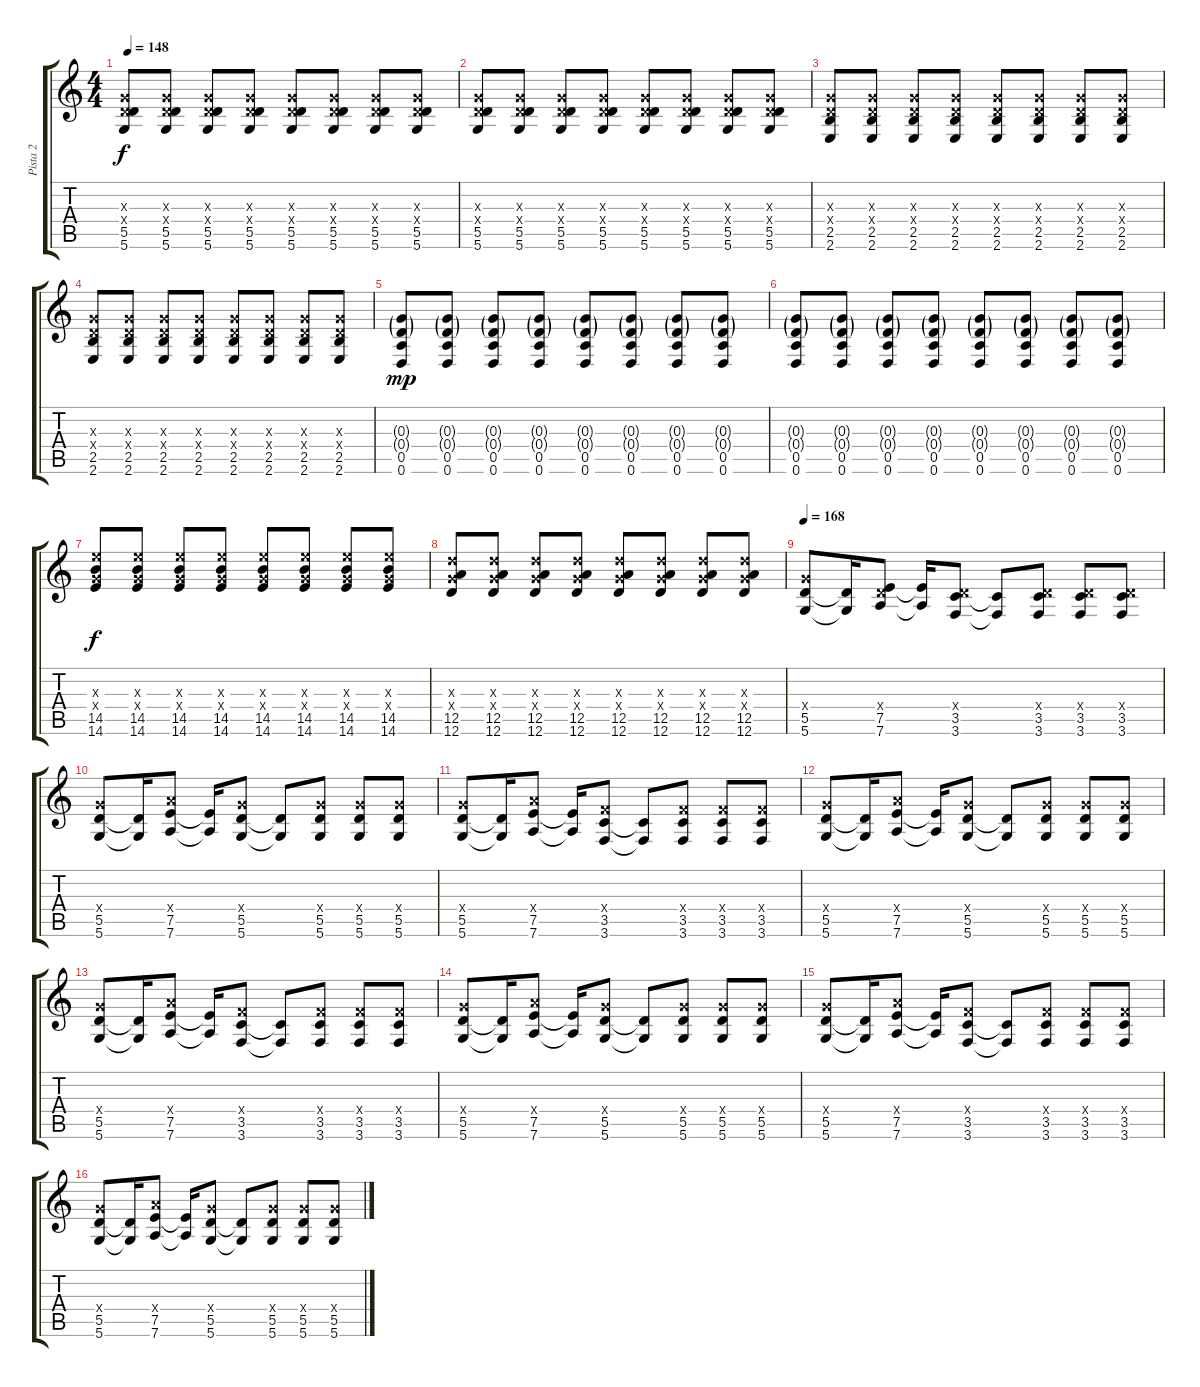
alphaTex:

\track ("Pista 2" "Pista 2") {instrument distortionguitar}
\staff {score tabs}
\tuning (E4 B3 G3 D3 A2 D2) {hide}
\ts (4 4)
\tempo 148
\clef g2
\ks c
(0.3{x} 0.4{x} 5.5 5.6).8{dy f} (0.3{x} 0.4{x} 5.5 5.6).8 (0.3{x} 0.4{x} 5.5 5.6).8 (0.3{x} 0.4{x} 5.5 5.6).8 (0.3{x} 0.4{x} 5.5 5.6).8 (0.3{x} 0.4{x} 5.5 5.6).8 (0.3{x} 0.4{x} 5.5 5.6).8 (0.3{x} 0.4{x} 5.5 5.6).8 |
(0.3{x} 0.4{x} 5.5 5.6).8 (0.3{x} 0.4{x} 5.5 5.6).8 (0.3{x} 0.4{x} 5.5 5.6).8 (0.3{x} 0.4{x} 5.5 5.6).8 (0.3{x} 0.4{x} 5.5 5.6).8 (0.3{x} 0.4{x} 5.5 5.6).8 (0.3{x} 0.4{x} 5.5 5.6).8 (0.3{x} 0.4{x} 5.5 5.6).8 |
(0.3{x} 0.4{x} 2.5 2.6).8 (0.3{x} 0.4{x} 2.5 2.6).8 (0.3{x} 0.4{x} 2.5 2.6).8 (0.3{x} 0.4{x} 2.5 2.6).8 (0.3{x} 0.4{x} 2.5 2.6).8 (0.3{x} 0.4{x} 2.5 2.6).8 (0.3{x} 0.4{x} 2.5 2.6).8 (0.3{x} 0.4{x} 2.5 2.6).8 |
(0.3{x} 0.4{x} 2.5 2.6).8 (0.3{x} 0.4{x} 2.5 2.6).8 (0.3{x} 0.4{x} 2.5 2.6).8 (0.3{x} 0.4{x} 2.5 2.6).8 (0.3{x} 0.4{x} 2.5 2.6).8 (0.3{x} 0.4{x} 2.5 2.6).8 (0.3{x} 0.4{x} 2.5 2.6).8 (0.3{x} 0.4{x} 2.5 2.6).8 |
(0.3{g} 0.4{g} 0.5 0.6).8{dy mp} (0.3{g} 0.4{g} 0.5 0.6).8 (0.3{g} 0.4{g} 0.5 0.6).8 (0.3{g} 0.4{g} 0.5 0.6).8 (0.3{g} 0.4{g} 0.5 0.6).8 (0.3{g} 0.4{g} 0.5 0.6).8 (0.3{g} 0.4{g} 0.5 0.6).8 (0.3{g} 0.4{g} 0.5 0.6).8 |
(0.3{g} 0.4{g} 0.5 0.6).8 (0.3{g} 0.4{g} 0.5 0.6).8 (0.3{g} 0.4{g} 0.5 0.6).8 (0.3{g} 0.4{g} 0.5 0.6).8 (0.3{g} 0.4{g} 0.5 0.6).8 (0.3{g} 0.4{g} 0.5 0.6).8 (0.3{g} 0.4{g} 0.5 0.6).8 (0.3{g} 0.4{g} 0.5 0.6).8 |
(0.3{x} 14.4{x} 14.5 14.6).8{dy f} (0.3{x} 14.4{x} 14.5 14.6).8 (0.3{x} 14.4{x} 14.5 14.6).8 (0.3{x} 14.4{x} 14.5 14.6).8 (0.3{x} 14.4{x} 14.5 14.6).8 (0.3{x} 14.4{x} 14.5 14.6).8 (0.3{x} 14.4{x} 14.5 14.6).8 (0.3{x} 14.4{x} 14.5 14.6).8 |
(0.3{x} 12.4{x} 12.5 12.6).8 (0.3{x} 12.4{x} 12.5 12.6).8 (0.3{x} 12.4{x} 12.5 12.6).8 (0.3{x} 12.4{x} 12.5 12.6).8 (0.3{x} 12.4{x} 12.5 12.6).8 (0.3{x} 12.4{x} 12.5 12.6).8 (0.3{x} 12.4{x} 12.5 12.6).8 (0.3{x} 12.4{x} 12.5 12.6).8 |
\tempo 168
(5.4{x} 5.5 5.6).8 (5.5{t} 5.6{t}).16 (0.4{x} 7.5 7.6).8 (7.5{t} 7.6{t}).16 (0.4{x} 3.5 3.6).8 (3.5{t} 3.6{t}).8 (0.4{x} 3.5 3.6).8 (0.4{x} 3.5 3.6).8 (0.4{x} 3.5 3.6).8 |
(5.4{x} 5.5 5.6).8 (5.5{t} 5.6{t}).16 (7.4{x} 7.5 7.6).8 (7.5{t} 7.6{t}).16 (5.4{x} 5.5 5.6).8 (5.5{t} 5.6{t}).8 (5.4{x} 5.5 5.6).8 (5.4{x} 5.5 5.6).8 (5.4{x} 5.5 5.6).8 |
(5.4{x} 5.5 5.6).8 (5.5{t} 5.6{t}).16 (7.4{x} 7.5 7.6).8 (7.5{t} 7.6{t}).16 (3.4{x} 3.5 3.6).8 (3.5{t} 3.6{t}).8 (3.4{x} 3.5 3.6).8 (3.4{x} 3.5 3.6).8 (3.4{x} 3.5 3.6).8 |
(5.4{x} 5.5 5.6).8 (5.5{t} 5.6{t}).16 (7.4{x} 7.5 7.6).8 (7.5{t} 7.6{t}).16 (5.4{x} 5.5 5.6).8 (5.5{t} 5.6{t}).8 (5.4{x} 5.5 5.6).8 (5.4{x} 5.5 5.6).8 (5.4{x} 5.5 5.6).8 |
(5.4{x} 5.5 5.6).8 (5.5{t} 5.6{t}).16 (7.4{x} 7.5 7.6).8 (7.5{t} 7.6{t}).16 (3.4{x} 3.5 3.6).8 (3.5{t} 3.6{t}).8 (3.4{x} 3.5 3.6).8 (3.4{x} 3.5 3.6).8 (3.4{x} 3.5 3.6).8 |
(5.4{x} 5.5 5.6).8 (5.5{t} 5.6{t}).16 (7.4{x} 7.5 7.6).8 (7.5{t} 7.6{t}).16 (5.4{x} 5.5 5.6).8 (5.5{t} 5.6{t}).8 (5.4{x} 5.5 5.6).8 (5.4{x} 5.5 5.6).8 (5.4{x} 5.5 5.6).8 |
(5.4{x} 5.5 5.6).8 (5.5{t} 5.6{t}).16 (7.4{x} 7.5 7.6).8 (7.5{t} 7.6{t}).16 (3.4{x} 3.5 3.6).8 (3.5{t} 3.6{t}).8 (3.4{x} 3.5 3.6).8 (3.4{x} 3.5 3.6).8 (3.4{x} 3.5 3.6).8 |
(5.4{x} 5.5 5.6).8 (5.5{t} 5.6{t}).16 (7.4{x} 7.5 7.6).8 (7.5{t} 7.6{t}).16 (5.4{x} 5.5 5.6).8 (5.5{t} 5.6{t}).8 (5.4{x} 5.5 5.6).8 (5.4{x} 5.5 5.6).8 (5.4{x} 5.5 5.6).8
